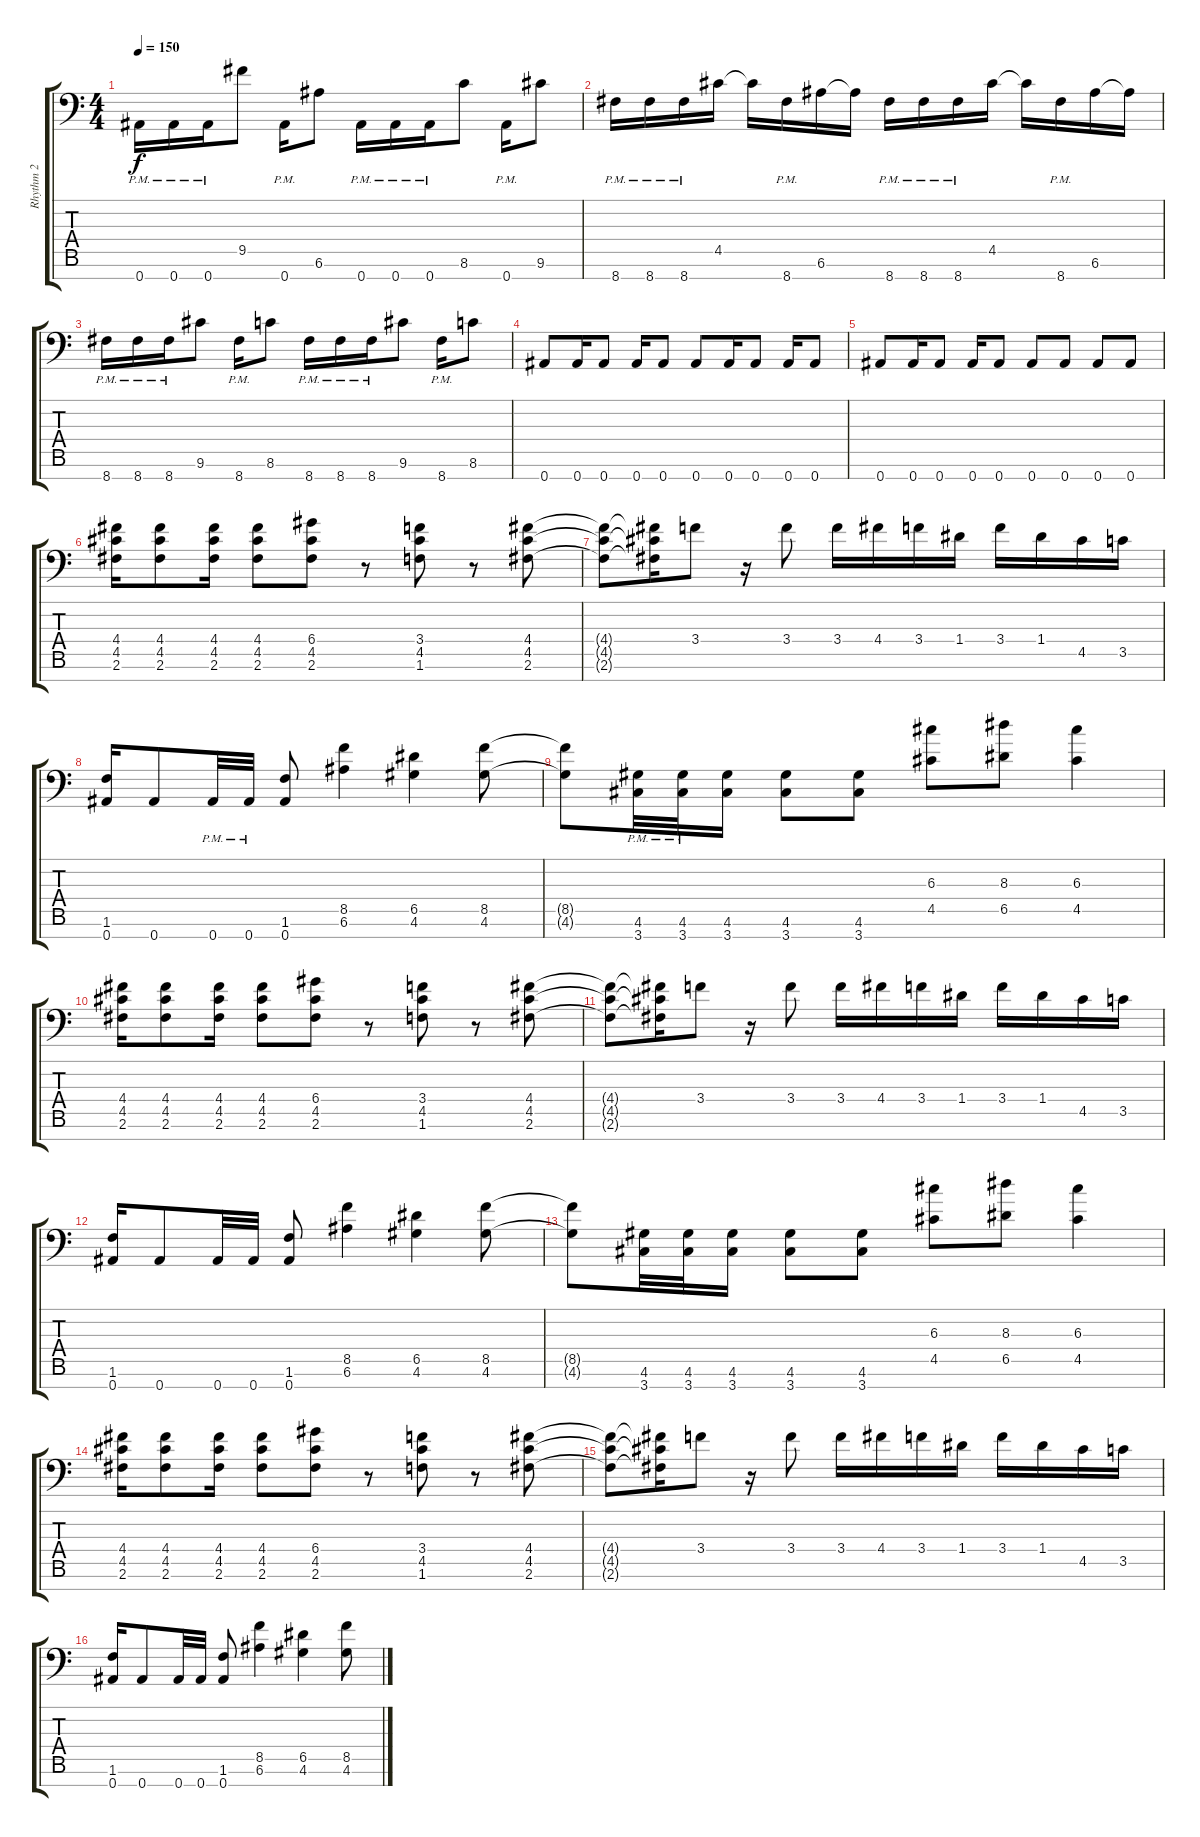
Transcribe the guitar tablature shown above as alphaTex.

\track ("Rhythm 2" "Rhythm 2") {instrument distortionguitar}
\staff {score tabs}
\tuning (E4 B3 G3 D3 A2 E2 Bb1) {hide}
\ts (4 4)
\tempo 150
\clef f4
\ks c
0.7{pm}.16{dy f} 0.7{pm}.16 0.7{pm}.16 9.5.8 0.7{pm}.16 6.6.8 0.7{pm}.16 0.7{pm}.16 0.7{pm}.16 8.6.8 0.7{pm}.16 9.6.8 |
8.7{pm}.16 8.7{pm}.16 8.7{pm}.16 4.5.16 4.5{t}.16 8.7{pm}.16 6.6.16 6.6{t}.16 8.7{pm}.16 8.7{pm}.16 8.7{pm}.16 4.5.16 4.5{t}.16 8.7{pm}.16 6.6.16 6.6{t}.16 |
8.7{pm}.16 8.7{pm}.16 8.7{pm}.16 9.6.8 8.7{pm}.16 8.6.8 8.7{pm}.16 8.7{pm}.16 8.7{pm}.16 9.6.8 8.7{pm}.16 8.6.8 |
0.7.8 0.7.16 0.7.8 0.7.16 0.7.8 0.7.8 0.7.16 0.7.8 0.7.16 0.7.8 |
0.7.8 0.7.16 0.7.8 0.7.16 0.7.8 0.7.8 0.7.8 0.7.8 0.7.8 |
(4.4 4.5 2.6).16 (4.4 4.5 2.6).8 (4.4 4.5 2.6).16 (4.4 4.5 2.6).8 (6.4 4.5 2.6).8 r.8 (3.4 4.5 1.6).8 r.8 (4.4 4.5 2.6).8 |
(4.4{t} 4.5{t} 2.6{t}).8 (4.4{t} 4.5{t} 2.6{t}).16 3.4.8 r.16 3.4.8 3.4.16 4.4.16 3.4.16 1.4.16 3.4.16 1.4.16 4.5.16 3.5.16 |
(1.6 0.7).16 0.7.8 0.7{pm}.32 0.7{pm}.32 (1.6 0.7).8 (8.5 6.6).4 (6.5 4.6).4 (8.5 4.6).8 |
(8.5{t} 4.6{t}).8 (4.6{pm} 3.7{pm}).32 (4.6{pm} 3.7{pm}).32 (4.6 3.7).16 (4.6 3.7).8 (4.6 3.7).8 (6.3 4.5).8 (8.3 6.5).8 (6.3 4.5).4 |
(4.4 4.5 2.6).16 (4.4 4.5 2.6).8 (4.4 4.5 2.6).16 (4.4 4.5 2.6).8 (6.4 4.5 2.6).8 r.8 (3.4 4.5 1.6).8 r.8 (4.4 4.5 2.6).8 |
(4.4{t} 4.5{t} 2.6{t}).8 (4.4{t} 4.5{t} 2.6{t}).16 3.4.8 r.16 3.4.8 3.4.16 4.4.16 3.4.16 1.4.16 3.4.16 1.4.16 4.5.16 3.5.16 |
(1.6 0.7).16 0.7.8 0.7.32 0.7.32 (1.6 0.7).8 (8.5 6.6).4 (6.5 4.6).4 (8.5 4.6).8 |
(8.5{t} 4.6{t}).8 (4.6 3.7).32 (4.6 3.7).32 (4.6 3.7).16 (4.6 3.7).8 (4.6 3.7).8 (6.3 4.5).8 (8.3 6.5).8 (6.3 4.5).4 |
(4.4 4.5 2.6).16 (4.4 4.5 2.6).8 (4.4 4.5 2.6).16 (4.4 4.5 2.6).8 (6.4 4.5 2.6).8 r.8 (3.4 4.5 1.6).8 r.8 (4.4 4.5 2.6).8 |
(4.4{t} 4.5{t} 2.6{t}).8 (4.4{t} 4.5{t} 2.6{t}).16 3.4.8 r.16 3.4.8 3.4.16 4.4.16 3.4.16 1.4.16 3.4.16 1.4.16 4.5.16 3.5.16 |
(1.6 0.7).16 0.7.8 0.7.32 0.7.32 (1.6 0.7).8 (8.5 6.6).4 (6.5 4.6).4 (8.5 4.6).8
